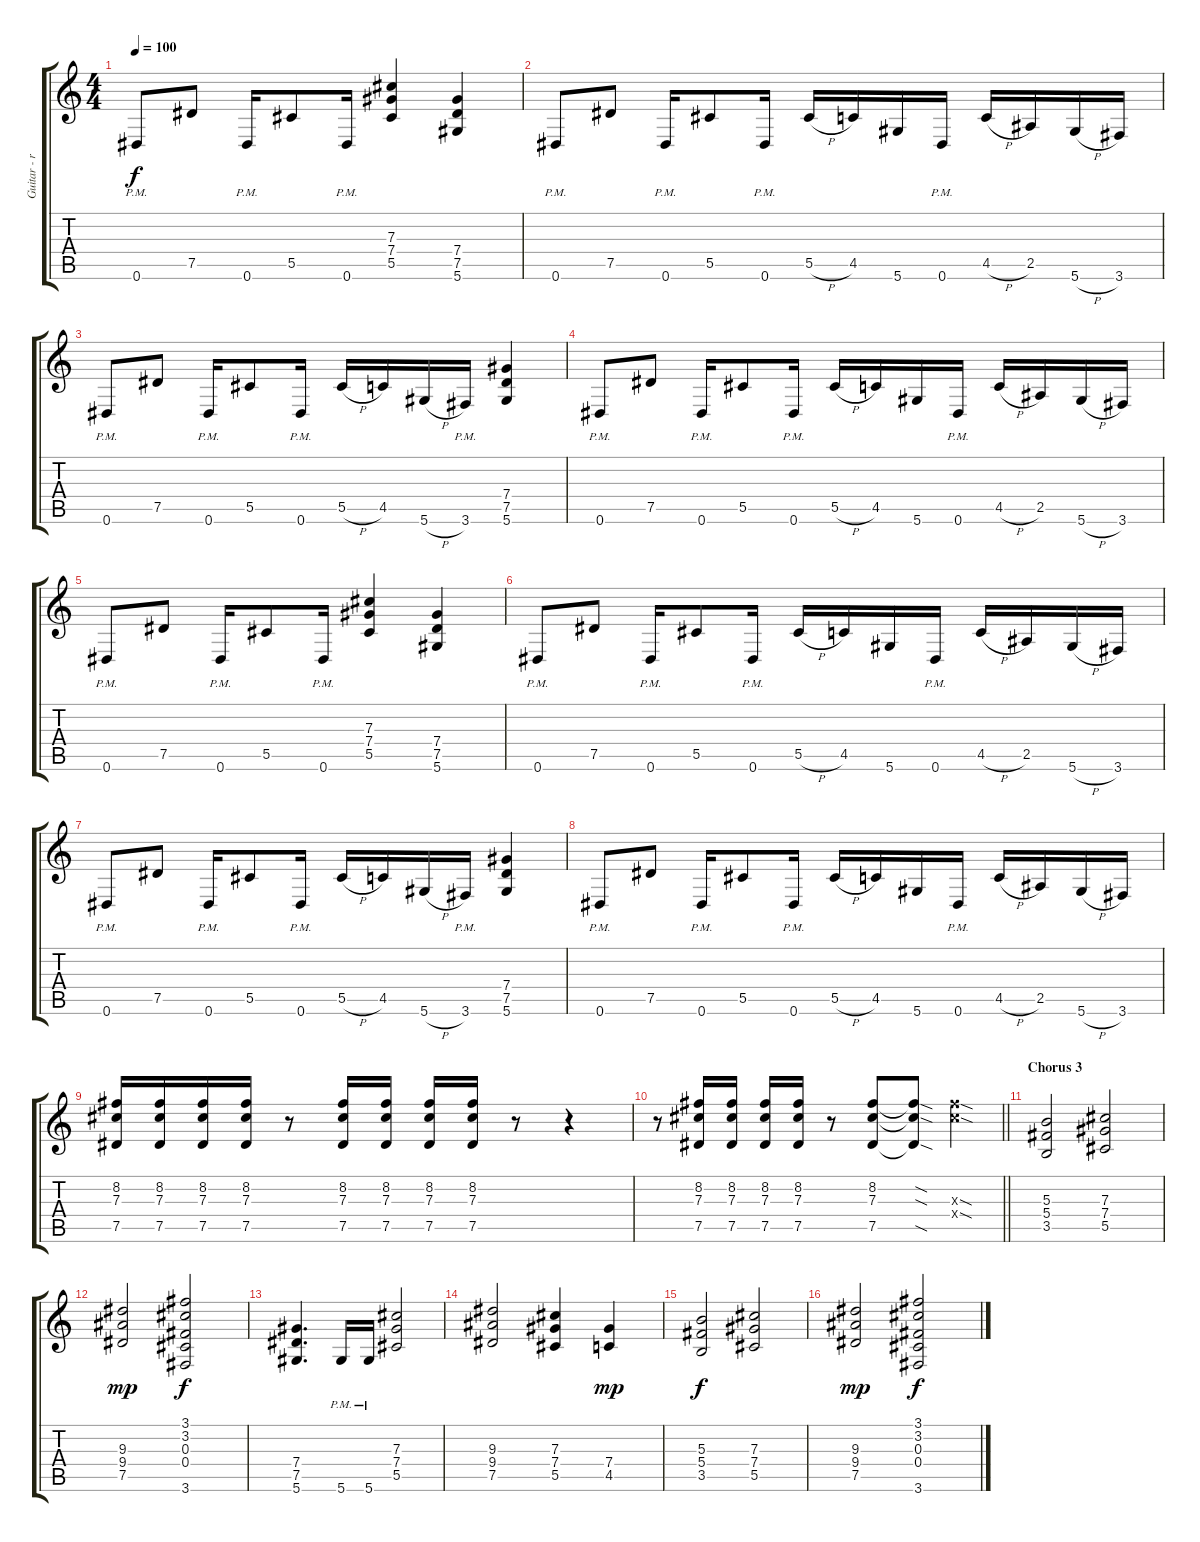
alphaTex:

\track ("Guitar - right" "Guitar - r") {instrument distortionguitar}
\staff {score tabs}
\tuning (Eb4 Bb3 Gb3 Db3 Ab2 Eb2) {hide}
\ts (4 4)
\tempo 100
\clef g2
\ks c
0.6{pm}.8{dy f} 7.5.8 0.6{pm}.16 5.5.8 0.6{pm}.16 (7.3 7.4 5.5).4 (7.4 7.5 5.6).4 |
0.6{pm}.8 7.5.8 0.6{pm}.16 5.5.8 0.6{pm}.16 5.5{h}.16 4.5.16 5.6.16 0.6{pm}.16 4.5{h}.16 2.5.16 5.6{h}.16 3.6.16 |
0.6{pm}.8 7.5.8 0.6{pm}.16 5.5.8 0.6{pm}.16 5.5{h}.16 4.5.16 5.6{h}.16 3.6{pm}.16 (7.4 7.5 5.6).4 |
0.6{pm}.8 7.5.8 0.6{pm}.16 5.5.8 0.6{pm}.16 5.5{h}.16 4.5.16 5.6.16 0.6{pm}.16 4.5{h}.16 2.5.16 5.6{h}.16 3.6.16 |
0.6{pm}.8 7.5.8 0.6{pm}.16 5.5.8 0.6{pm}.16 (7.3 7.4 5.5).4 (7.4 7.5 5.6).4 |
0.6{pm}.8 7.5.8 0.6{pm}.16 5.5.8 0.6{pm}.16 5.5{h}.16 4.5.16 5.6.16 0.6{pm}.16 4.5{h}.16 2.5.16 5.6{h}.16 3.6.16 |
0.6{pm}.8 7.5.8 0.6{pm}.16 5.5.8 0.6{pm}.16 5.5{h}.16 4.5.16 5.6{h}.16 3.6{pm}.16 (7.4 7.5 5.6).4 |
0.6{pm}.8 7.5.8 0.6{pm}.16 5.5.8 0.6{pm}.16 5.5{h}.16 4.5.16 5.6.16 0.6{pm}.16 4.5{h}.16 2.5.16 5.6{h}.16 3.6.16 |
(8.2 7.3 7.5).16 (8.2 7.3 7.5).16 (8.2 7.3 7.5).16 (8.2 7.3 7.5).16 r.8 (8.2 7.3 7.5).16 (8.2 7.3 7.5).16 (8.2 7.3 7.5).16 (8.2 7.3 7.5).16 r.8 r.4 |
\barLineRight lightlight
r.8 (8.2 7.3 7.5).16 (8.2 7.3 7.5).16 (8.2 7.3 7.5).16 (8.2 7.3 7.5).16 r.8 (8.2 7.3 7.5).8 (8.2{sod t} 7.3{sod t} 7.5{sod t}).8 (12.3{sod x} 12.4{sod x}).4 |
\section ("" "Chorus 3")
(5.3 5.4 3.5).2 (7.3 7.4 5.5).2 |
(9.3 9.4 7.5).2{dy mp} (3.1 3.2 0.3 0.4 3.6).2{dy f} |
(7.4 7.5 5.6).4{d} 5.6{pm}.16 5.6{pm}.16 (7.3 7.4 5.5).2 |
(9.3 9.4 7.5).2 (7.3 7.4 5.5).4 (7.4 4.5).4{dy mp} |
(5.3 5.4 3.5).2{dy f} (7.3 7.4 5.5).2 |
(9.3 9.4 7.5).2{dy mp} (3.1 3.2 0.3 0.4 3.6).2{dy f}
